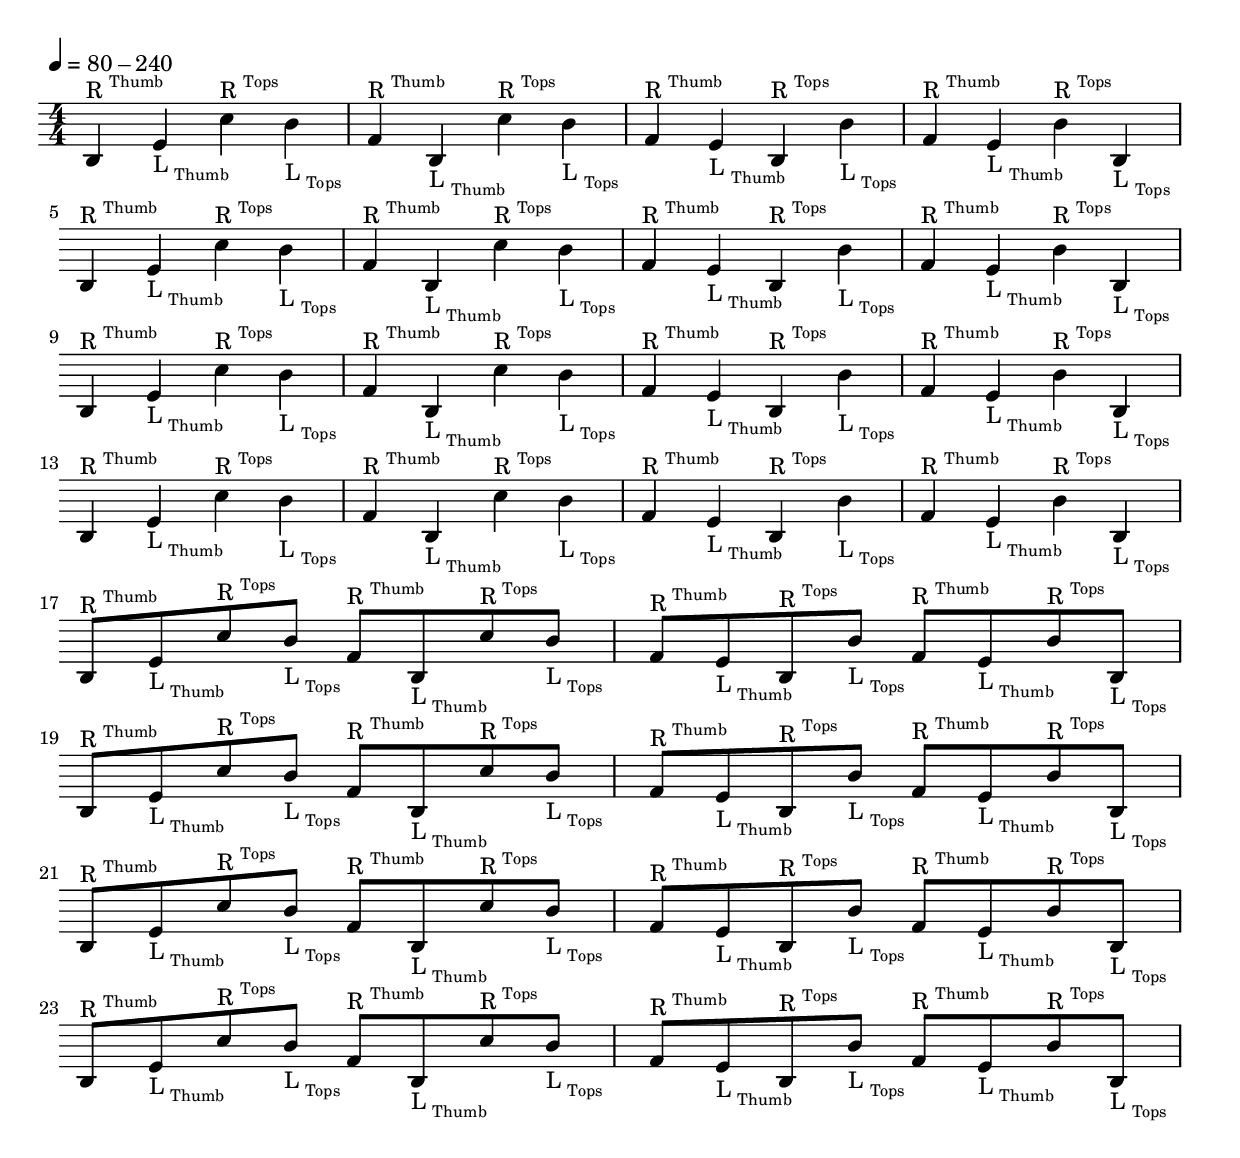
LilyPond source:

\version "2.24.1"
\include "../global.ly"

\layout {
  indent = -3.5
}

\relative {
  \defaultScoreSettings
  \tempo 4 = 80 - 240
  \time 4/4

  \repeat unfold 4 { 
    b4^\RThumbTop   e_\LThumbBtm  c'^\RTopsTop   b_\LTopsBtm 
    f4^\RThumbTop  b,_\LThumbBtm  c'^\RTopsTop   b_\LTopsBtm 
    f4^\RThumbTop   e_\LThumbBtm   b^\RTopsTop  b'_\LTopsBtm 
    f4^\RThumbTop   e_\LThumbBtm  b'^\RTopsTop  b,_\LTopsBtm 
    \break
  }

  \repeat unfold 4 { 
    b8^\RThumbTop   e_\LThumbBtm  c'^\RTopsTop   b_\LTopsBtm 
    f8^\RThumbTop  b,_\LThumbBtm  c'^\RTopsTop   b_\LTopsBtm 
    f8^\RThumbTop   e_\LThumbBtm   b^\RTopsTop  b'_\LTopsBtm 
    f8^\RThumbTop   e_\LThumbBtm  b'^\RTopsTop  b,_\LTopsBtm 
    \break
  }
}